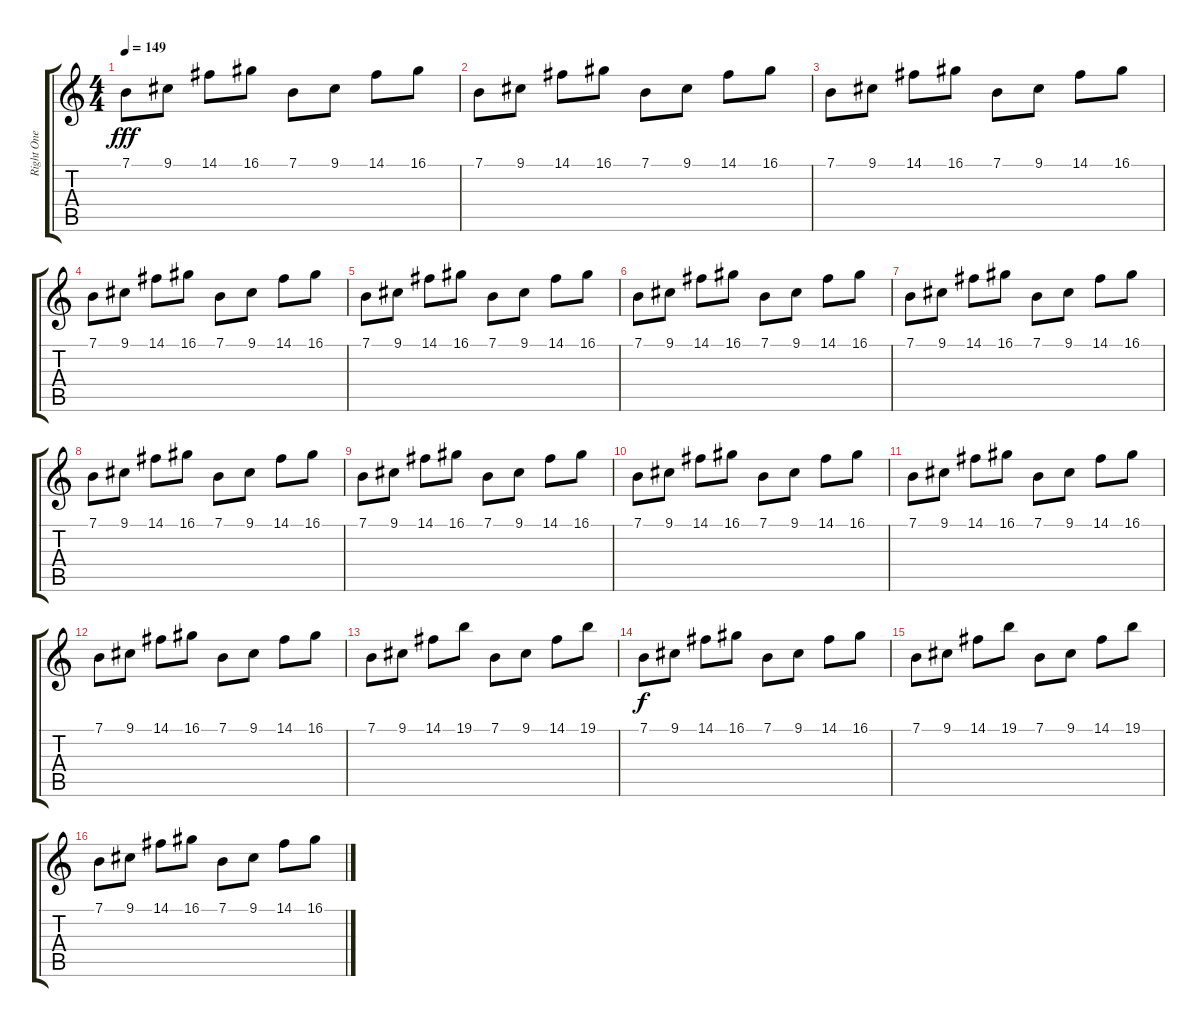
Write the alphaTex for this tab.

\track ("Right One" "Right One") {instrument sitar}
\staff {score tabs}
\tuning (E4 B3 G3 D3 A2 E2) {hide}
\ts (4 4)
\tempo 149
\clef g2
\ks c
7.1.8{dy fff} 9.1.8 14.1.8 16.1.8 7.1.8 9.1.8 14.1.8 16.1.8 |
7.1.8 9.1.8 14.1.8 16.1.8 7.1.8 9.1.8 14.1.8 16.1.8 |
7.1.8 9.1.8 14.1.8 16.1.8 7.1.8 9.1.8 14.1.8 16.1.8 |
7.1.8 9.1.8 14.1.8 16.1.8 7.1.8 9.1.8 14.1.8 16.1.8 |
7.1.8 9.1.8 14.1.8 16.1.8 7.1.8 9.1.8 14.1.8 16.1.8 |
7.1.8 9.1.8 14.1.8 16.1.8 7.1.8 9.1.8 14.1.8 16.1.8 |
7.1.8 9.1.8 14.1.8 16.1.8 7.1.8 9.1.8 14.1.8 16.1.8 |
7.1.8 9.1.8 14.1.8 16.1.8 7.1.8 9.1.8 14.1.8 16.1.8 |
7.1.8 9.1.8 14.1.8 16.1.8 7.1.8 9.1.8 14.1.8 16.1.8 |
7.1.8 9.1.8 14.1.8 16.1.8 7.1.8 9.1.8 14.1.8 16.1.8 |
7.1.8 9.1.8 14.1.8 16.1.8 7.1.8 9.1.8 14.1.8 16.1.8 |
7.1.8 9.1.8 14.1.8 16.1.8 7.1.8 9.1.8 14.1.8 16.1.8 |
7.1.8 9.1.8 14.1.8 19.1.8 7.1.8 9.1.8 14.1.8 19.1.8 |
7.1.8{dy f} 9.1.8 14.1.8 16.1.8 7.1.8 9.1.8 14.1.8 16.1.8 |
7.1.8 9.1.8 14.1.8 19.1.8 7.1.8 9.1.8 14.1.8 19.1.8 |
7.1.8 9.1.8 14.1.8 16.1.8 7.1.8 9.1.8 14.1.8 16.1.8
